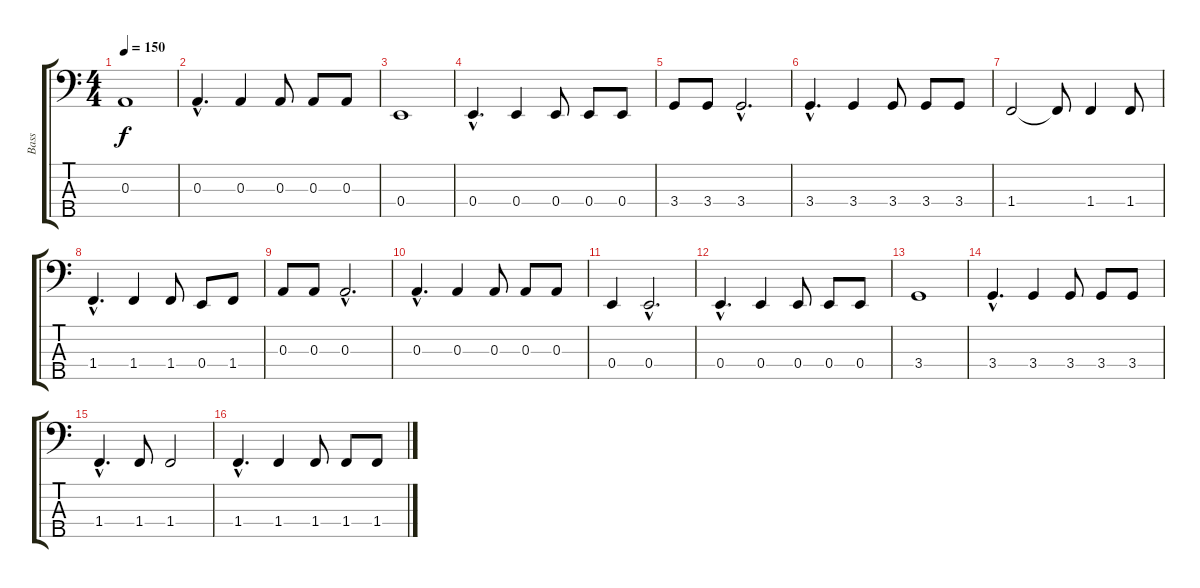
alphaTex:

\track ("Bass" "Bass") {instrument synthbass1}
\staff {score tabs}
\tuning (G2 D2 A1 E1 B0) {hide}
\ts (4 4)
\tempo 150
\clef f4
\ks c
0.3.1{dy f instrument synthbass1} |
0.3{hac}.4{d} 0.3.4 0.3.8 0.3.8 0.3.8 |
0.4.1 |
0.4{hac}.4{d} 0.4.4 0.4.8 0.4.8 0.4.8 |
3.4.8 3.4.8 3.4{hac}.2{d} |
3.4{hac}.4{d} 3.4.4 3.4.8 3.4.8 3.4.8 |
1.4.2 1.4{t}.8 1.4.4 1.4.8 |
1.4{hac}.4{d} 1.4.4 1.4.8 0.4.8 1.4.8 |
0.3.8 0.3.8 0.3{hac}.2{d} |
0.3{hac}.4{d} 0.3.4 0.3.8 0.3.8 0.3.8 |
0.4.4 0.4{hac}.2{d} |
0.4{hac}.4{d} 0.4.4 0.4.8 0.4.8 0.4.8 |
3.4.1 |
3.4{hac}.4{d} 3.4.4 3.4.8 3.4.8 3.4.8 |
1.4{hac}.4{d} 1.4.8 1.4.2 |
1.4{hac}.4{d} 1.4.4 1.4.8 1.4.8 1.4.8
